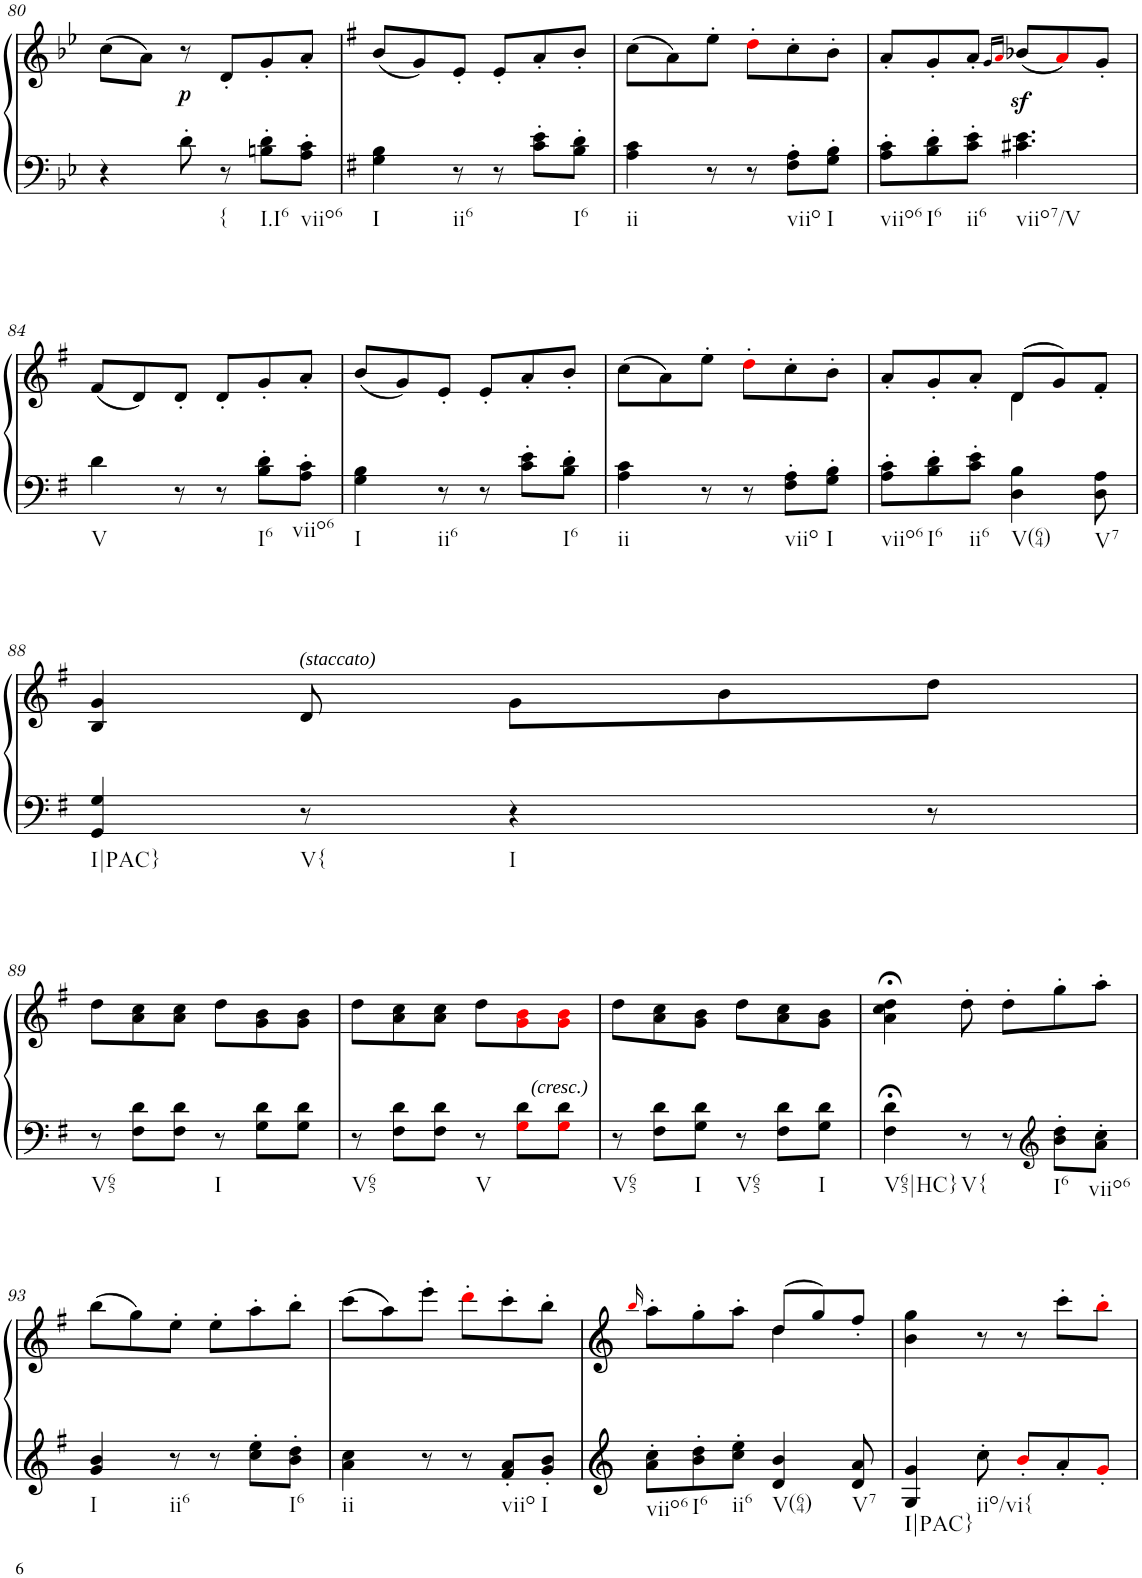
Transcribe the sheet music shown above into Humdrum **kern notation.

**kern	**kern	**dynam
*part1	*part1	*part1
*staff2	*staff1	*staff1/2
*I"Klavier linke Hand	*	*
!!LO:PB:g=z
*clefF4	*clefG2	*
*k[b-e-]	*k[b-e-]	*
*M6/8	*M6/8	*
=80	=80	=80
4r	(8cc\L	.
.	8a\J)	.
!	!	!LO:DY:b
8d'\	8r	p
!LO:TX:b:t={	!	!
8r	8d'/L	.
!LO:TX:b:t=I.I6	!	!
8Bn\' 8d\'L	8g'/	.
!LO:TX:b:t=viio6	!	!
8A\' 8c\'J	8a'/J	.
=81	=81	=81
*k[f#]	*k[f#]	*
!LO:TX:b:t=I	!	!
4G\ 4B\	(8b/L	.
.	8g/)	.
!LO:TX:b:t=ii6	!	!
8r	8e'/J	.
8r	8e'/L	.
8c\' 8e\'L	8a'/	.
!LO:TX:b:t=I6	!	!
8B\' 8d\'J	8b'/J	.
=82	=82	=82
!LO:TX:b:t=ii	!	!
4A\ 4c\	(8cc\L	.
.	8a\)	.
8r	8ee'\J	.
8r	8dd'i\L	.
!LO:TX:b:t=viio	!	!
8F#\' 8A\'L	8cc'\	.
!LO:TX:b:t=I	!	!
8G\' 8B\'J	8b'\J	.
=83	=83	=83
!LO:TX:b:t=viio6	!	!
8A\' 8c\'L	8a'/L	.
!LO:TX:b:t=I6	!	!
8B\' 8d\'	8g'/	.
!LO:TX:b:t=ii6	!	!
8c\' 8e\'J	8a'/J	.
.	16qg/LL	.
.	16qai/JJ	.
!LO:TX:b:t=viio7/V	!	!
4.c#X\ 4.e\	(8b-Xz</L	.
.	8ai/)	.
.	8g'/J	.
!!LO:LB:g=z
=84	=84	=84
!LO:TX:b:t=V	!	!
4d\	(8f#/L	.
.	8d/)	.
8r	8d'/J	.
8r	8d'/L	.
!LO:TX:b:t=I6	!	!
8B\' 8d\'L	8g'/	.
!LO:TX:b:t=viio6	!	!
8A\' 8c\'J	8a'/J	.
=85	=85	=85
!LO:TX:b:t=I	!	!
4G\ 4B\	(8b/L	.
.	8g/)	.
!LO:TX:b:t=ii6	!	!
8r	8e'/J	.
8r	8e'/L	.
8c\' 8e\'L	8a'/	.
!LO:TX:b:t=I6	!	!
8B\' 8d\'J	8b'/J	.
=86	=86	=86
!LO:TX:b:t=ii	!	!
4A\ 4c\	(8cc\L	.
.	8a\)	.
8r	8ee'\J	.
8r	8dd'i\L	.
!LO:TX:b:t=viio	!	!
8F#\' 8A\'L	8cc'\	.
!LO:TX:b:t=I	!	!
8G\' 8B\'J	8b'\J	.
=87	=87	=87
*	*^	*
!LO:TX:b:t=viio6	!	!	!
8A\' 8c\'L	8a'/L	4.ryy	.
!LO:TX:b:t=I6	!	!	!
8B\' 8d\'	8g'/	.	.
!LO:TX:b:t=ii6	!	!	!
8c\' 8e\'J	8a'/J	.	.
!LO:TX:b:t=V(64)	!	!	!
4D\ 4B\	(8d/L	4d\	.
.	8g/)	.	.
!LO:TX:b:t=V7	!	!	!
8D\ 8A\	8f#'/J	8ryy	.
!!LO:LB:g=z
=88	=88	=88	=88
!LO:TX:b:t=I|PAC}	!	!	!
*	*v	*v	*
4GG/ 4G/	4B/ 4g/	.
!	!LO:TX:a:i:t=(staccato)	!
!LO:TX:b:t=V{	!	!
8r	8d/	.
!LO:TX:b:t=I	!	!
4r	8g\L	.
.	8b\	.
8r	8dd\J	.
!!LO:LB:g=z
=89	=89	=89
!LO:TX:b:t=V65	!	!
8r	8dd\L	.
8F#\ 8d\L	8a\ 8cc\	.
8F#\ 8d\J	8a\ 8cc\J	.
!LO:TX:b:t=I	!	!
8r	8dd\L	.
8G\ 8d\L	8g\ 8b\	.
8G\ 8d\J	8g\ 8b\J	.
=90	=90	=90
!LO:TX:b:t=V65	!	!
8r	8dd\L	.
8F#\ 8d\L	8a\ 8cc\	.
8F#\ 8d\J	8a\ 8cc\J	.
!LO:TX:b:t=V	!	!
8r	8dd\L	.
8Gi\ 8d\L	8gi\ 8bi\	.
!	!LO:TX:b:i:t=(cresc.)	!
8Gi\ 8d\J	8gi\ 8bi\J	.
=91	=91	=91
!LO:TX:b:t=V65	!	!
8r	8dd\L	.
8F#\ 8d\L	8a\ 8cc\	.
!LO:TX:b:t=I	!	!
8G\ 8d\J	8g\ 8b\J	.
!LO:TX:b:t=V65	!	!
8r	8dd\L	.
8F#\ 8d\L	8a\ 8cc\	.
!LO:TX:b:t=I	!	!
8G\ 8d\J	8g\ 8b\J	.
=92	=92	=92
!LO:TX:b:t=V65|HC}	!	!
4F#\;< 4d\;<	4a\;< 4cc\;< 4dd\;<	.
!LO:TX:b:t=V{	!	!
8r	8dd'\	.
8r	8dd'\L	.
*clefG2	*	*
!LO:TX:b:t=I6	!	!
8b\' 8dd\'L	8gg'\	.
!LO:TX:b:t=viio6	!	!
8a\' 8cc\'J	8aa'\J	.
!!LO:LB:g=z
=93	=93	=93
!LO:TX:b:t=I	!	!
4g/ 4b/	(8bb\L	.
.	8gg\)	.
!LO:TX:b:t=ii6	!	!
8r	8ee'\J	.
8r	8ee'\L	.
8cc\' 8ee\'L	8aa'\	.
!LO:TX:b:t=I6	!	!
8b\' 8dd\'J	8bb'\J	.
=94	=94	=94
!LO:TX:b:t=ii	!	!
4a\ 4cc\	(8ccc\L	.
.	8aa\)	.
8r	8eee'\J	.
8r	8ddd'i\L	.
!LO:TX:b:t=viio	!	!
8f#/' 8a/'L	8ccc'\	.
!LO:TX:b:t=I	!	!
8g/' 8b/'J	8bb'\J	.
=95	=95	=95
.	16qbbi/	.
*	*^	*
!LO:TX:b:t=viio6	!	!	!
8a\' 8cc\'L	8aa'\L	4.ryy	.
!LO:TX:b:t=I6	!	!	!
8b\' 8dd\'	8gg'\	.	.
!LO:TX:b:t=ii6	!	!	!
8cc\' 8ee\'J	8aa'\J	.	.
!LO:TX:b:t=V(64)	!	!	!
4d/ 4b/	(8dd/L	4dd\	.
.	8gg/)	.	.
!LO:TX:b:t=V7	!	!	!
8d/ 8a/	8ff#'/J	8ryy	.
=96	=96	=96	=96
!LO:TX:b:t=I|PAC}	!	!	!
*	*v	*v	*
4G/ 4g/	4b\ 4gg\	.
!LO:TX:b:t=iio/vi{	!	!
8cc'\	8r	.
8b'i/L	8r	.
8a'/	8ccc'\L	.
8g'i/J	8bb'i\J	.
=	=	=
*-	*-	*-
